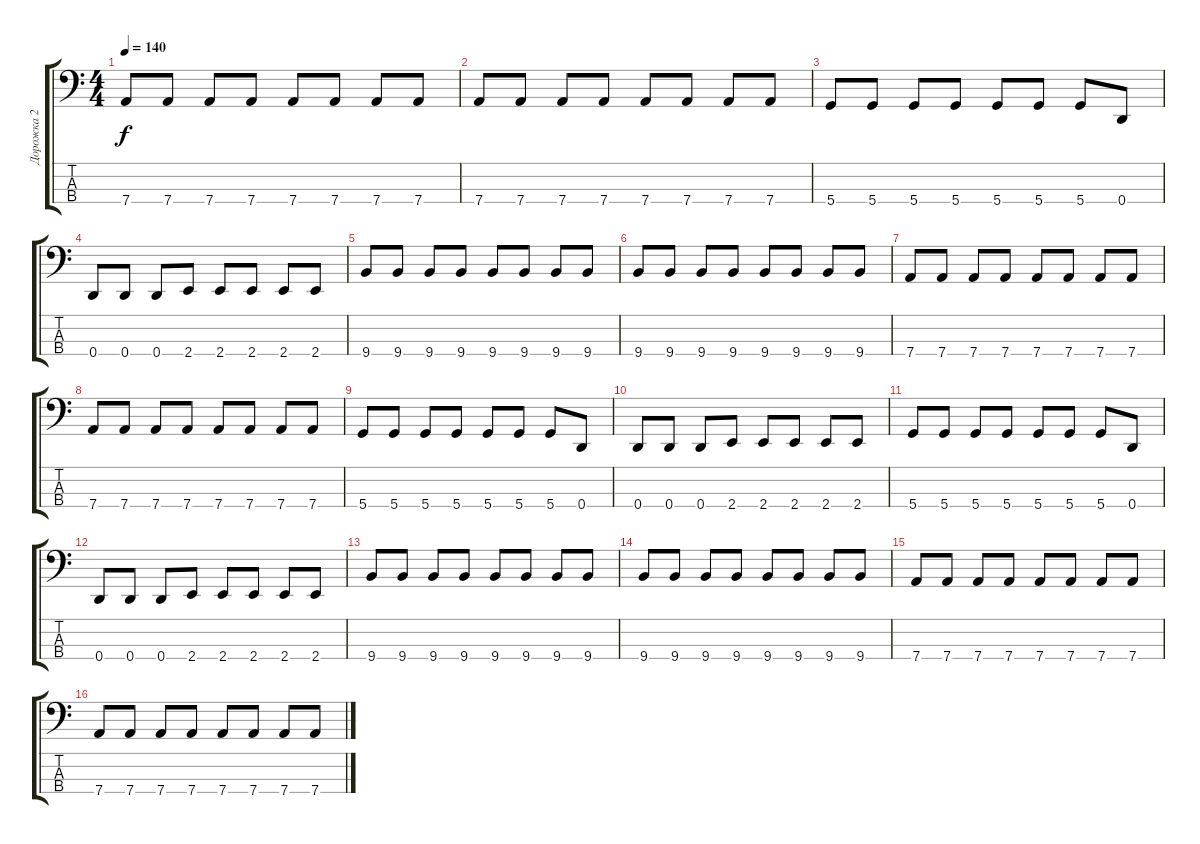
\track ("Дорожка 2" "Дорожка 2") {instrument electricbasspick}
\staff {score tabs}
\tuning (G2 D2 A1 D1) {hide}
\ts (4 4)
\tempo 140
\clef f4
\ks c
7.4.8{dy f} 7.4.8 7.4.8 7.4.8 7.4.8 7.4.8 7.4.8 7.4.8 |
7.4.8 7.4.8 7.4.8 7.4.8 7.4.8 7.4.8 7.4.8 7.4.8 |
5.4.8 5.4.8 5.4.8 5.4.8 5.4.8 5.4.8 5.4.8 0.4.8 |
0.4.8 0.4.8 0.4.8 2.4.8 2.4.8 2.4.8 2.4.8 2.4.8 |
9.4.8 9.4.8 9.4.8 9.4.8 9.4.8 9.4.8 9.4.8 9.4.8 |
9.4.8 9.4.8 9.4.8 9.4.8 9.4.8 9.4.8 9.4.8 9.4.8 |
7.4.8 7.4.8 7.4.8 7.4.8 7.4.8 7.4.8 7.4.8 7.4.8 |
7.4.8 7.4.8 7.4.8 7.4.8 7.4.8 7.4.8 7.4.8 7.4.8 |
5.4.8 5.4.8 5.4.8 5.4.8 5.4.8 5.4.8 5.4.8 0.4.8 |
0.4.8 0.4.8 0.4.8 2.4.8 2.4.8 2.4.8 2.4.8 2.4.8 |
5.4.8 5.4.8 5.4.8 5.4.8 5.4.8 5.4.8 5.4.8 0.4.8 |
0.4.8 0.4.8 0.4.8 2.4.8 2.4.8 2.4.8 2.4.8 2.4.8 |
9.4.8 9.4.8 9.4.8 9.4.8 9.4.8 9.4.8 9.4.8 9.4.8 |
9.4.8 9.4.8 9.4.8 9.4.8 9.4.8 9.4.8 9.4.8 9.4.8 |
7.4.8 7.4.8 7.4.8 7.4.8 7.4.8 7.4.8 7.4.8 7.4.8 |
7.4.8 7.4.8 7.4.8 7.4.8 7.4.8 7.4.8 7.4.8 7.4.8
